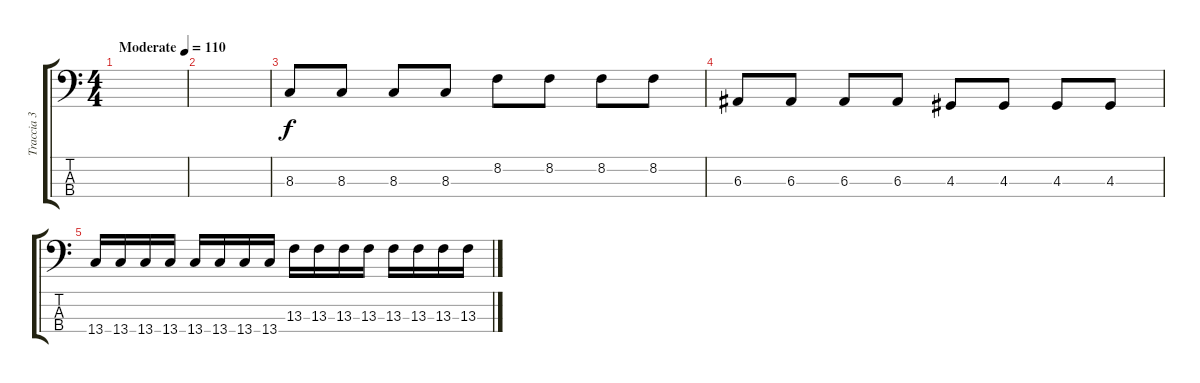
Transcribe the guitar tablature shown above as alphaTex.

\track ("Traccia 3" "Traccia 3") {instrument electricbasspick}
\staff {score tabs}
\tuning (D2 A1 E1 B0) {hide}
\ts (4 4)
\tempo (110 "Moderate")
\clef f4
\ks c
|
|
8.3.8 8.3.8 8.3.8 8.3.8 8.2.8 8.2.8 8.2.8 8.2.8 |
6.3.8 6.3.8 6.3.8 6.3.8 4.3.8 4.3.8 4.3.8 4.3.8 |
13.4.16 13.4.16 13.4.16 13.4.16 13.4.16 13.4.16 13.4.16 13.4.16 13.3.16 13.3.16 13.3.16 13.3.16 13.3.16 13.3.16 13.3.16 13.3.16
